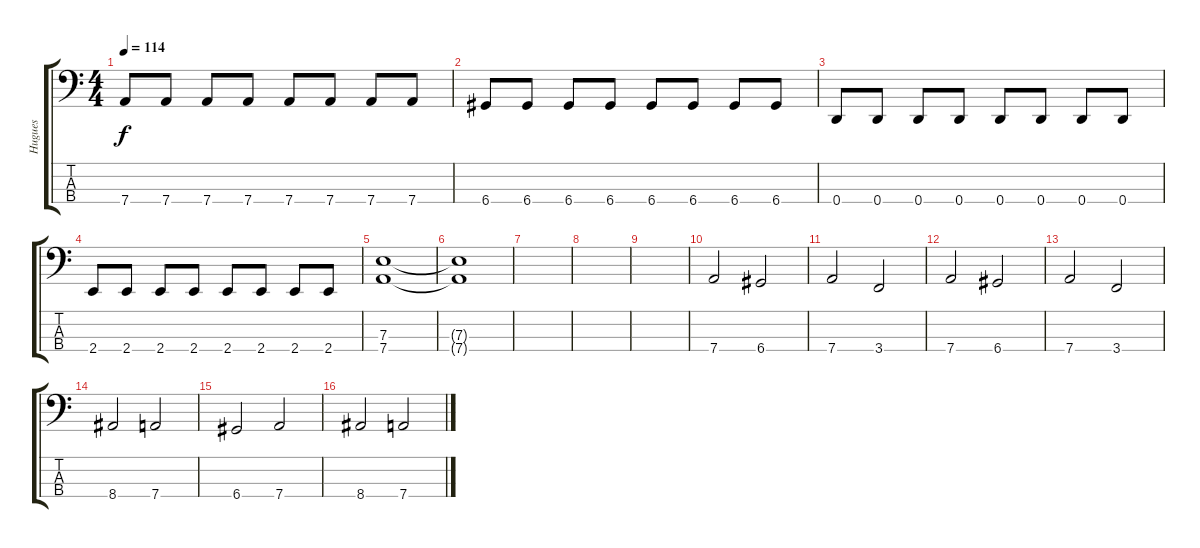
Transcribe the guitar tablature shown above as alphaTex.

\track ("Hugues" "Hugues") {instrument electricbassfinger}
\staff {score tabs}
\tuning (G2 D2 A1 D1) {hide}
\ts (4 4)
\tempo 114
\clef f4
\ks c
7.4.8{dy f} 7.4.8 7.4.8 7.4.8 7.4.8 7.4.8 7.4.8 7.4.8 |
6.4.8 6.4.8 6.4.8 6.4.8 6.4.8 6.4.8 6.4.8 6.4.8 |
0.4.8 0.4.8 0.4.8 0.4.8 0.4.8 0.4.8 0.4.8 0.4.8 |
2.4.8 2.4.8 2.4.8 2.4.8 2.4.8 2.4.8 2.4.8 2.4.8 |
(7.3 7.4).1 |
(7.3{t} 7.4{t}).1 |
|
|
|
7.4.2 6.4.2 |
7.4.2 3.4.2 |
7.4.2 6.4.2 |
7.4.2 3.4.2 |
8.4.2 7.4.2 |
6.4.2 7.4.2 |
8.4.2 7.4.2
